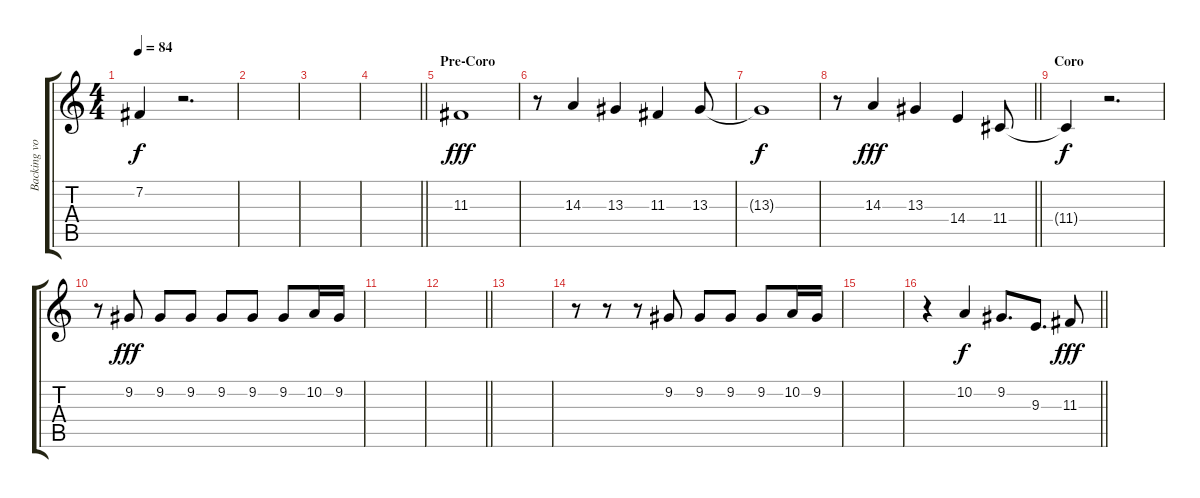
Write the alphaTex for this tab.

\track ("Backing vocals" "Backing vo") {instrument clarinet}
\staff {score tabs}
\tuning (E4 B3 G3 D3 A2 E2) {hide}
\ts (4 4)
\tempo 84
\clef g2
\ks c
7.2{t}.4{dy f} r.2{d} |
|
|
\barLineRight lightlight
|
\section ("" "Pre-Coro")
11.3.1{dy fff instrument choiraahs} |
r.8 14.3.4 13.3.4 11.3.4 13.3.8 |
13.3{t}.1{dy f} |
\barLineRight lightlight
r.8 14.3.4{dy fff} 13.3.4 14.4.4 11.4.8 |
\section ("" "Coro")
11.4{t}.4{dy f} r.2{d} |
r.8{instrument clarinet} 9.2.8{dy fff} 9.2.8 9.2.8 9.2.8 9.2.8 9.2.8 10.2.16 9.2.16 |
|
\barLineRight lightlight
|
|
r.8 r.8 r.8 9.2.8 9.2.8 9.2.8 9.2.8 10.2.16 9.2.16 |
|
\barLineRight lightlight
r.4 10.2.4{dy f} 9.2.8{d} 9.3.8{d} 11.3.8{dy fff}
